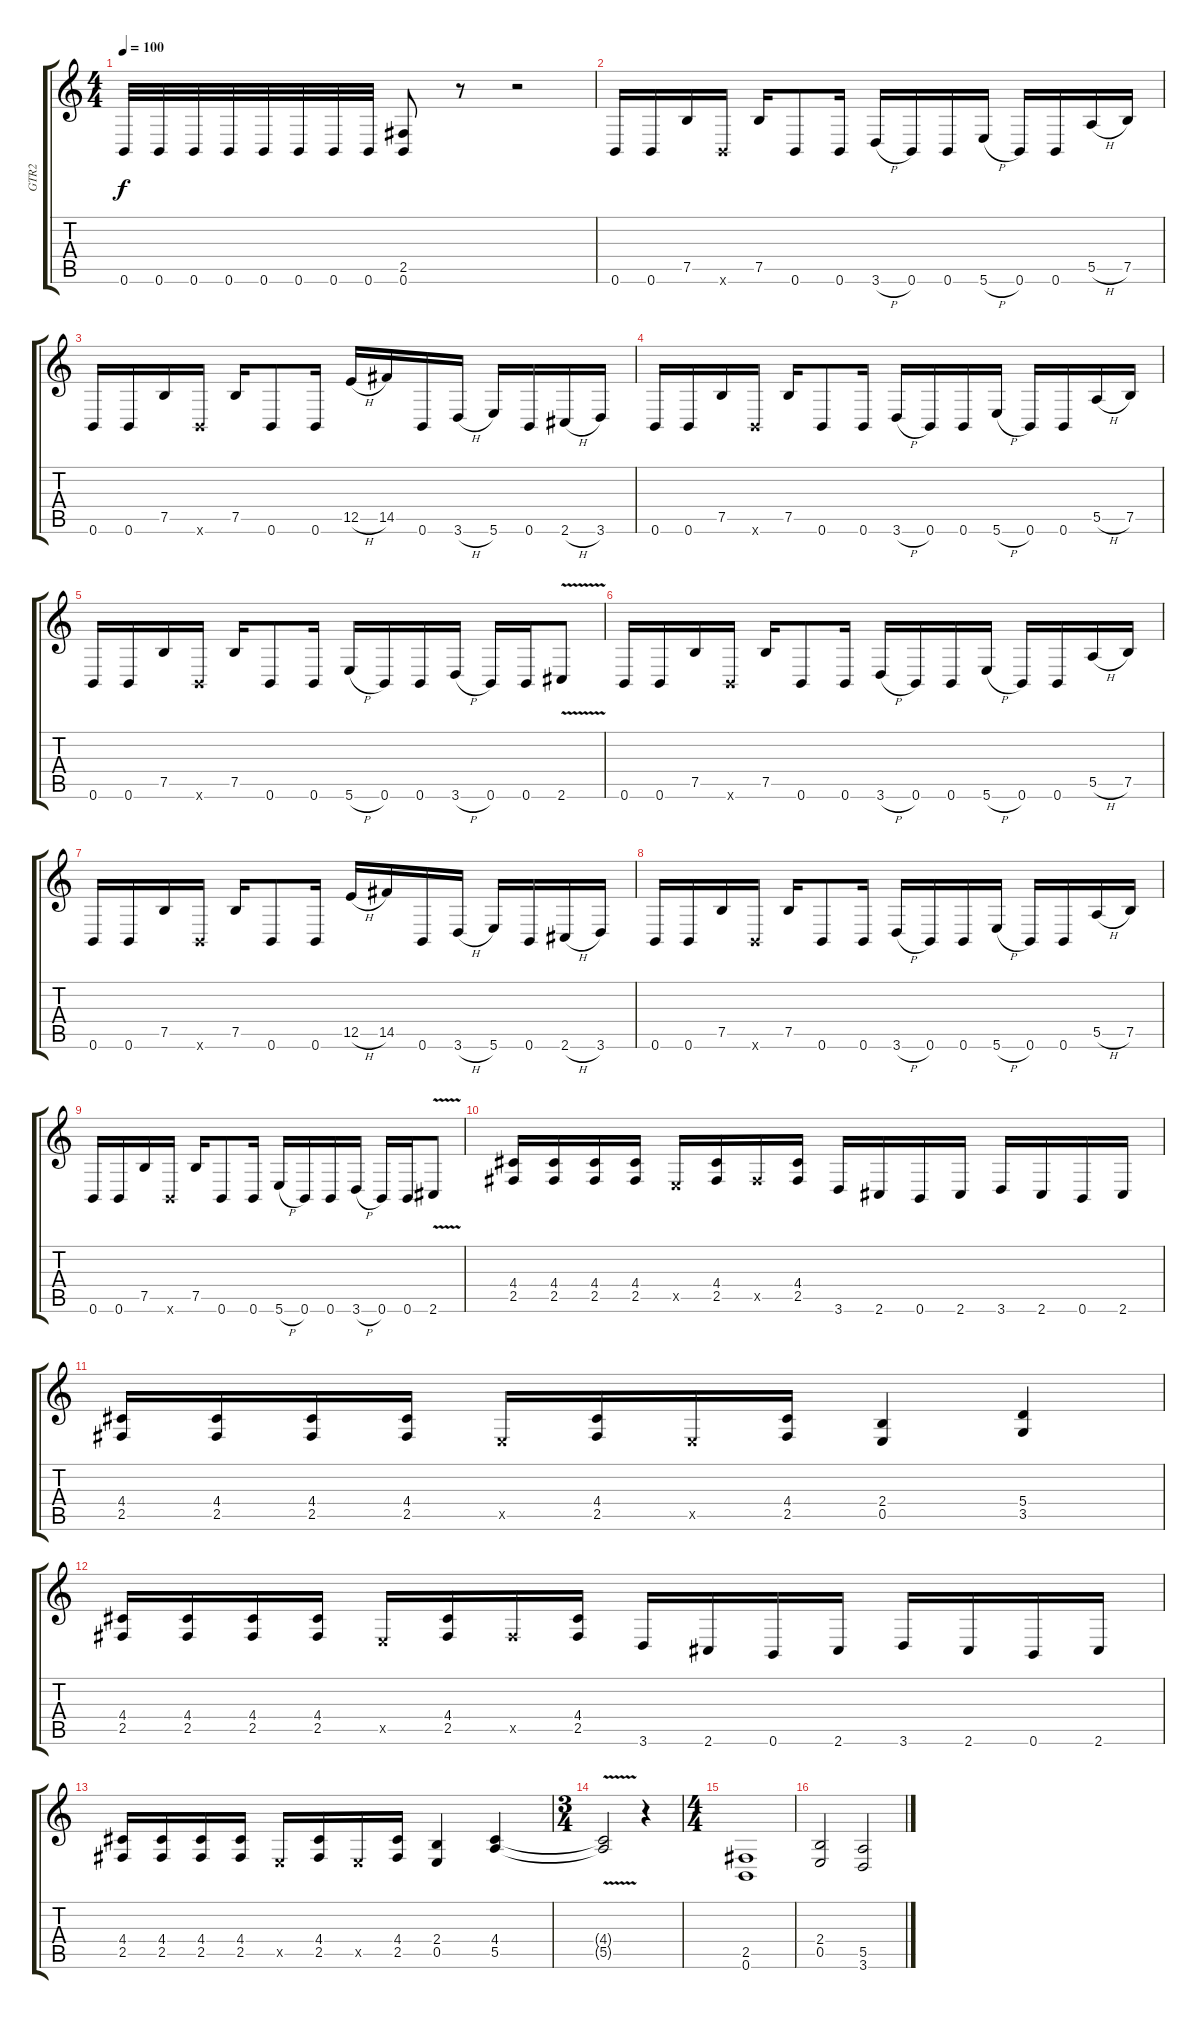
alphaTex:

\track ("GTR2" "GTR2") {instrument distortionguitar}
\staff {score tabs}
\tuning (B3 Gb3 D3 A2 E2 B1) {hide}
\ts (4 4)
\tempo 100
\clef g2
\ks c
0.6.32{dy f} 0.6.32 0.6.32 0.6.32 0.6.32 0.6.32 0.6.32 0.6.32 (2.5 0.6).8 r.8 r.2 |
0.6.16 0.6.16 7.5.16 0.6{x}.16 7.5.16 0.6.8 0.6.16 3.6{h}.16 0.6.16 0.6.16 5.6{h}.16 0.6.16 0.6.16 5.5{h}.16 7.5.16 |
0.6.16 0.6.16 7.5.16 0.6{x}.16 7.5.16 0.6.8 0.6.16 12.5{h}.16 14.5.16 0.6.16 3.6{h}.16 5.6.16 0.6.16 2.6{h}.16 3.6.16 |
0.6.16 0.6.16 7.5.16 0.6{x}.16 7.5.16 0.6.8 0.6.16 3.6{h}.16 0.6.16 0.6.16 5.6{h}.16 0.6.16 0.6.16 5.5{h}.16 7.5.16 |
0.6.16 0.6.16 7.5.16 0.6{x}.16 7.5.16 0.6.8 0.6.16 5.6{h}.16 0.6.16 0.6.16 3.6{h}.16 0.6.16 0.6.16 2.6{v}.8 |
0.6.16 0.6.16 7.5.16 0.6{x}.16 7.5.16 0.6.8 0.6.16 3.6{h}.16 0.6.16 0.6.16 5.6{h}.16 0.6.16 0.6.16 5.5{h}.16 7.5.16 |
0.6.16 0.6.16 7.5.16 0.6{x}.16 7.5.16 0.6.8 0.6.16 12.5{h}.16 14.5.16 0.6.16 3.6{h}.16 5.6.16 0.6.16 2.6{h}.16 3.6.16 |
0.6.16 0.6.16 7.5.16 0.6{x}.16 7.5.16 0.6.8 0.6.16 3.6{h}.16 0.6.16 0.6.16 5.6{h}.16 0.6.16 0.6.16 5.5{h}.16 7.5.16 |
0.6.16 0.6.16 7.5.16 0.6{x}.16 7.5.16 0.6.8 0.6.16 5.6{h}.16 0.6.16 0.6.16 3.6{h}.16 0.6.16 0.6.16 2.6{v}.8 |
(4.4 2.5).16 (4.4 2.5).16 (4.4 2.5).16 (4.4 2.5).16 0.5{x}.16 (4.4 2.5).16 2.5{x}.16 (4.4 2.5).16 3.6.16 2.6.16 0.6.16 2.6.16 3.6.16 2.6.16 0.6.16 2.6.16 |
(4.4 2.5).16 (4.4 2.5).16 (4.4 2.5).16 (4.4 2.5).16 0.5{x}.16 (4.4 2.5).16 0.5{x}.16 (4.4 2.5).16 (2.4 0.5).4 (5.4 3.5).4 |
(4.4 2.5).16 (4.4 2.5).16 (4.4 2.5).16 (4.4 2.5).16 0.5{x}.16 (4.4 2.5).16 2.5{x}.16 (4.4 2.5).16 3.6.16 2.6.16 0.6.16 2.6.16 3.6.16 2.6.16 0.6.16 2.6.16 |
(4.4 2.5).16 (4.4 2.5).16 (4.4 2.5).16 (4.4 2.5).16 0.5{x}.16 (4.4 2.5).16 0.5{x}.16 (4.4 2.5).16 (2.4 0.5).4 (4.4 5.5).4 |
\ts (3 4)
(4.4{v t} 5.5{v t}).2 r.4 |
\ts (4 4)
(2.5 0.6).1 |
(2.4 0.5).2 (5.5 3.6).2
